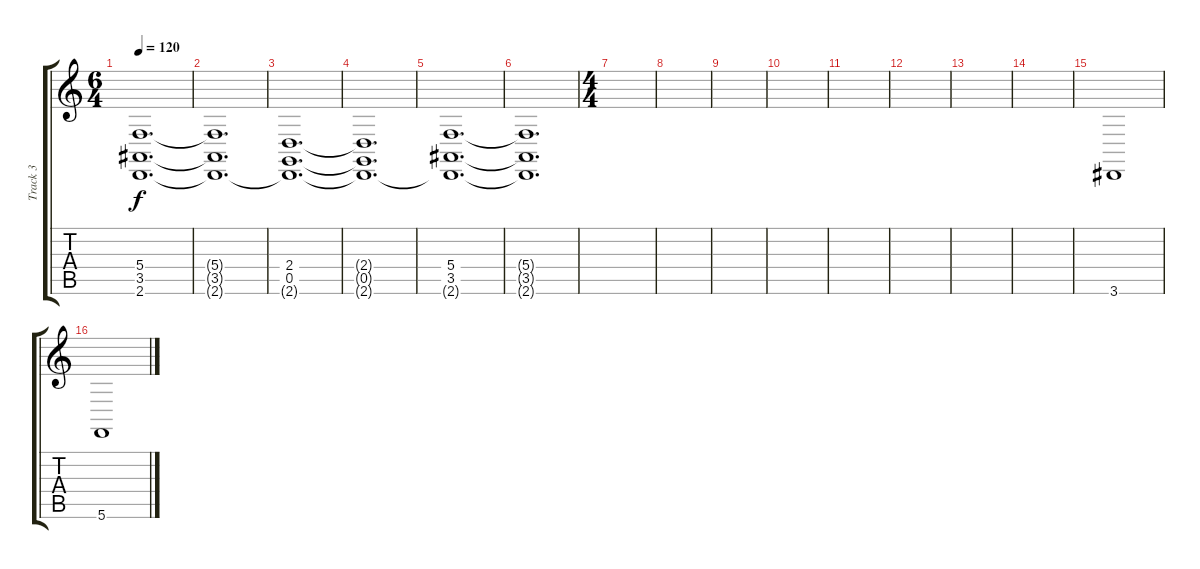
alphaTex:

\track ("Track 3" "Track 3") {instrument pad2warm}
\staff {score tabs}
\tuning (D4 A3 F3 C3 G2 C2) {hide}
\ts (6 4)
\tempo 120
\clef g2
\ks c
(5.4 3.5 2.6{t}).1{d dy f} |
(5.4{t} 3.5{t} 2.6{t}).1{d} |
(2.4 0.5 2.6{t}).1{d} |
(2.4{t} 0.5{t} 2.6{t}).1{d} |
(5.4 3.5 2.6{t}).1{d} |
(5.4{t} 3.5{t} 2.6{t}).1{d} |
\ts (4 4)
|
|
|
|
|
|
|
|
3.6.1 |
5.6.1
